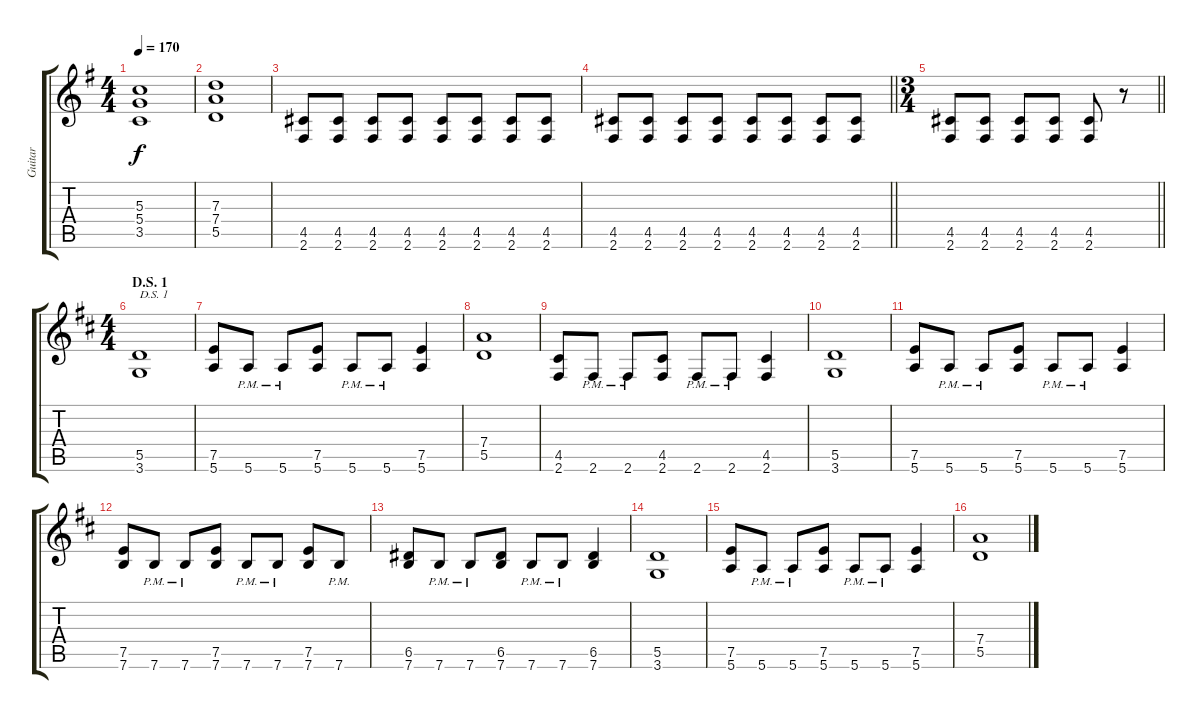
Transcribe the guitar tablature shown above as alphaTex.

\track ("Guitar" "Guitar") {instrument overdrivenguitar}
\staff {score tabs}
\tuning (E4 B3 G3 D3 A2 E2) {hide}
\ts (4 4)
\tempo 170
\clef g2
\ks g
(5.3 5.4 3.5).1{dy f} |
(7.3 7.4 5.5).1 |
(4.5 2.6).8 (4.5 2.6).8 (4.5 2.6).8 (4.5 2.6).8 (4.5 2.6).8 (4.5 2.6).8 (4.5 2.6).8 (4.5 2.6).8 |
\barLineRight lightlight
(4.5 2.6).8 (4.5 2.6).8 (4.5 2.6).8 (4.5 2.6).8 (4.5 2.6).8 (4.5 2.6).8 (4.5 2.6).8 (4.5 2.6).8 |
\ts (3 4)
\barLineRight lightlight
(4.5 2.6).8 (4.5 2.6).8 (4.5 2.6).8 (4.5 2.6).8 (4.5 2.6).8 r.8 |
\ts (4 4)
\section ("" "D.S. 1")
\ks d
(5.5 3.6).1{txt "D.S. 1"} |
(7.5 5.6).8 5.6{pm}.8 5.6{pm}.8 (7.5 5.6).8 5.6{pm}.8 5.6{pm}.8 (7.5 5.6).4 |
(7.4 5.5).1 |
(4.5 2.6).8 2.6{pm}.8 2.6{pm}.8 (4.5 2.6).8 2.6{pm}.8 2.6{pm}.8 (4.5 2.6).4 |
(5.5 3.6).1 |
(7.5 5.6).8 5.6{pm}.8 5.6{pm}.8 (7.5 5.6).8 5.6{pm}.8 5.6{pm}.8 (7.5 5.6).4 |
(7.5 7.6).8 7.6{pm}.8 7.6{pm}.8 (7.5 7.6).8 7.6{pm}.8 7.6{pm}.8 (7.5 7.6).8 7.6{pm}.8 |
(6.5 7.6).8 7.6{pm}.8 7.6{pm}.8 (6.5 7.6).8 7.6{pm}.8 7.6{pm}.8 (6.5 7.6).4 |
(5.5 3.6).1 |
(7.5 5.6).8 5.6{pm}.8 5.6{pm}.8 (7.5 5.6).8 5.6{pm}.8 5.6{pm}.8 (7.5 5.6).4 |
(7.4 5.5).1
